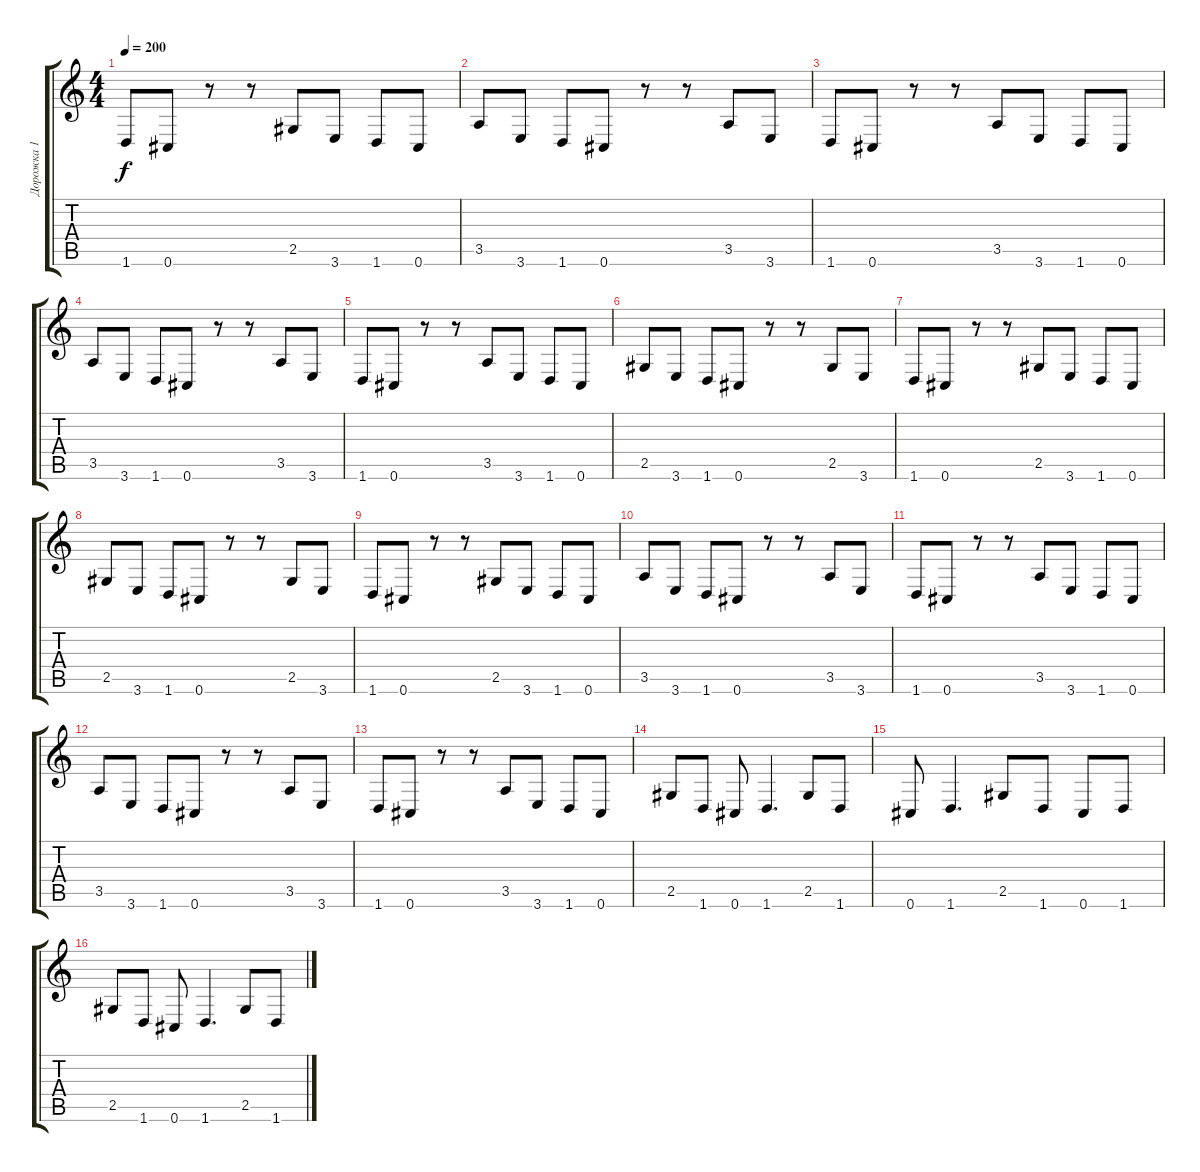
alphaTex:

\track ("Дорожка 1" "Дорожка 1") {instrument distortionguitar}
\staff {score tabs}
\tuning (Db4 Ab3 E3 B2 Gb2 Db2) {hide}
\ts (4 4)
\tempo 200
\clef g2
\ks c
1.6.8{dy f} 0.6.8 r.8 r.8 2.5.8 3.6.8 1.6.8 0.6.8 |
3.5.8 3.6.8 1.6.8 0.6.8 r.8 r.8 3.5.8 3.6.8 |
1.6.8 0.6.8 r.8 r.8 3.5.8 3.6.8 1.6.8 0.6.8 |
3.5.8 3.6.8 1.6.8 0.6.8 r.8 r.8 3.5.8 3.6.8 |
1.6.8 0.6.8 r.8 r.8 3.5.8 3.6.8 1.6.8 0.6.8 |
2.5.8 3.6.8 1.6.8 0.6.8 r.8 r.8 2.5.8 3.6.8 |
1.6.8 0.6.8 r.8 r.8 2.5.8 3.6.8 1.6.8 0.6.8 |
2.5.8 3.6.8 1.6.8 0.6.8 r.8 r.8 2.5.8 3.6.8 |
1.6.8 0.6.8 r.8 r.8 2.5.8 3.6.8 1.6.8 0.6.8 |
3.5.8 3.6.8 1.6.8 0.6.8 r.8 r.8 3.5.8 3.6.8 |
1.6.8 0.6.8 r.8 r.8 3.5.8 3.6.8 1.6.8 0.6.8 |
3.5.8 3.6.8 1.6.8 0.6.8 r.8 r.8 3.5.8 3.6.8 |
1.6.8 0.6.8 r.8 r.8 3.5.8 3.6.8 1.6.8 0.6.8 |
2.5.8 1.6.8 0.6.8 1.6.4{d} 2.5.8 1.6.8 |
0.6.8 1.6.4{d} 2.5.8 1.6.8 0.6.8 1.6.8 |
2.5.8 1.6.8 0.6.8 1.6.4{d} 2.5.8 1.6.8
